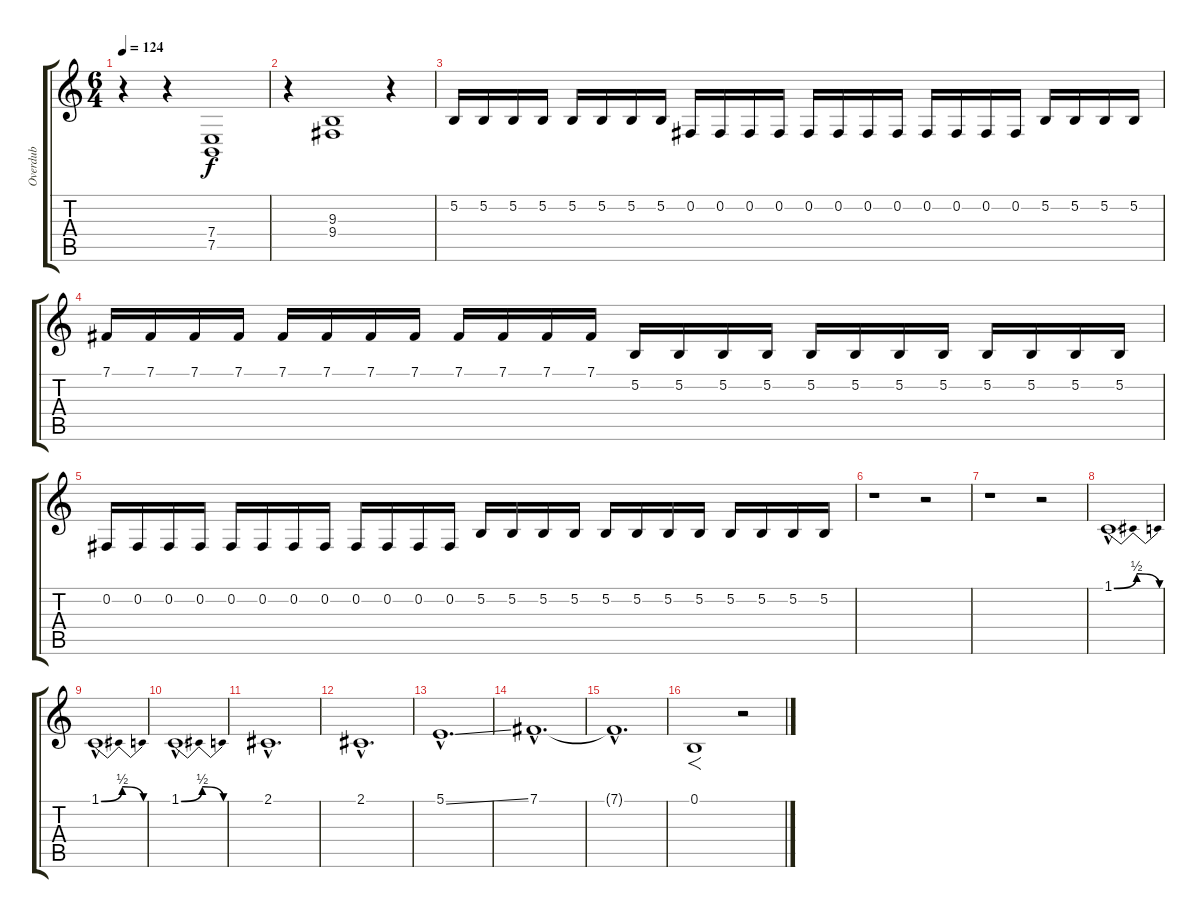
\track ("Overdub" "Overdub") {instrument lead2sawtooth}
\staff {score tabs}
\tuning (B3 Gb3 D3 A2 E2 B1) {hide}
\ts (6 4)
\tempo 124
\clef g2
\ks c
r.4{dy f} r.4{volume 12 balance 16 instrument lead2sawtooth} (7.4 7.5).1{volume 6 balance 0} |
r.4{volume 12 balance 16 instrument lead2sawtooth} (9.3 9.4).1{volume 6 balance 0} r.4 |
5.2.16{volume 6 balance 8 instrument lead2sawtooth} 5.2.16 5.2.16 5.2.16 5.2.16 5.2.16 5.2.16 5.2.16 0.2.16 0.2.16 0.2.16 0.2.16 0.2.16 0.2.16 0.2.16 0.2.16 0.2.16 0.2.16 0.2.16 0.2.16 5.2.16 5.2.16 5.2.16 5.2.16 |
7.1.16 7.1.16 7.1.16 7.1.16 7.1.16 7.1.16 7.1.16 7.1.16 7.1.16 7.1.16 7.1.16 7.1.16 5.2.16 5.2.16 5.2.16 5.2.16 5.2.16 5.2.16 5.2.16 5.2.16 5.2.16 5.2.16 5.2.16 5.2.16 |
0.2.16 0.2.16 0.2.16 0.2.16 0.2.16 0.2.16 0.2.16 0.2.16 0.2.16 0.2.16 0.2.16 0.2.16 5.2.16 5.2.16 5.2.16 5.2.16 5.2.16 5.2.16 5.2.16 5.2.16 5.2.16 5.2.16 5.2.16 5.2.16 |
r.1 r.2 |
r.1 r.2 |
1.1{be (bendrelease 0 0 15 2 45 2 60 0) hac}.1{d volume 6 balance 8 instrument lead2sawtooth} |
1.1{be (bendrelease 0 0 15 2 45 2 60 0) hac}.1{d} |
1.1{be (bendrelease 0 0 15 2 45 2 60 0) hac}.1{d} |
2.1{hac}.1{d} |
2.1{hac}.1{d} |
5.1{ss hac}.1{d} |
7.1{hac}.1{d volume 3} |
7.1{hac t}.1{d} |
0.1.1{f volume 10 balance 8 instrument lead6voice} r.2
